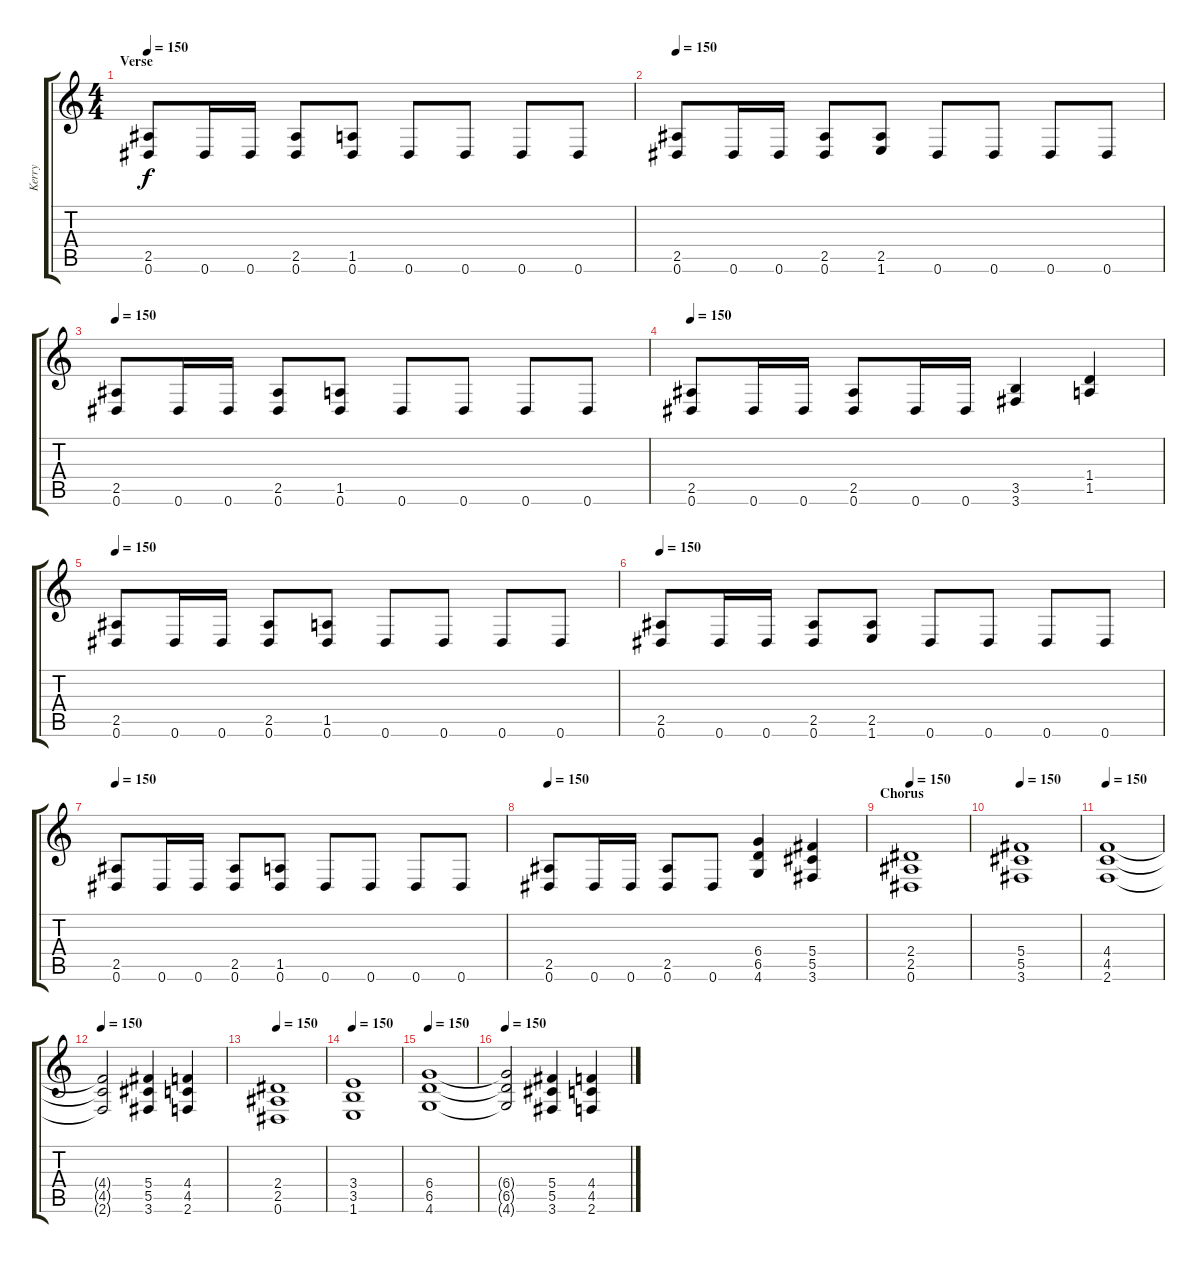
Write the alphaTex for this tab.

\track ("Kerry" "Kerry") {instrument distortionguitar}
\staff {score tabs}
\tuning (Eb4 Bb3 Gb3 Db3 Ab2 Eb2) {hide}
\ts (4 4)
\section ("" "Verse")
\tempo 150
\clef g2
\ks c
(2.5 0.6).8{dy f} 0.6.16 0.6.16 (2.5 0.6).8 (1.5 0.6).8 0.6.8 0.6.8 0.6.8 0.6.8 |
\tempo 150
(2.5 0.6).8 0.6.16 0.6.16 (2.5 0.6).8 (2.5 1.6).8 0.6.8 0.6.8 0.6.8 0.6.8 |
\tempo 150
(2.5 0.6).8 0.6.16 0.6.16 (2.5 0.6).8 (1.5 0.6).8 0.6.8 0.6.8 0.6.8 0.6.8 |
\tempo 150
(2.5 0.6).8 0.6.16 0.6.16 (2.5 0.6).8 0.6.16 0.6.16 (3.5 3.6).4 (1.4 1.5).4 |
\tempo 150
(2.5 0.6).8 0.6.16 0.6.16 (2.5 0.6).8 (1.5 0.6).8 0.6.8 0.6.8 0.6.8 0.6.8 |
\tempo 150
(2.5 0.6).8 0.6.16 0.6.16 (2.5 0.6).8 (2.5 1.6).8 0.6.8 0.6.8 0.6.8 0.6.8 |
\tempo 150
(2.5 0.6).8 0.6.16 0.6.16 (2.5 0.6).8 (1.5 0.6).8 0.6.8 0.6.8 0.6.8 0.6.8 |
\tempo 150
(2.5 0.6).8 0.6.16 0.6.16 (2.5 0.6).8 0.6.8 (6.4 6.5 4.6).4 (5.4 5.5 3.6).4 |
\section ("" "Chorus")
\tempo 150
(2.4 2.5 0.6).1 |
\tempo 150
(5.4 5.5 3.6).1 |
\tempo 150
(4.4 4.5 2.6).1 |
\tempo 150
(4.4{t} 4.5{t} 2.6{t}).2 (5.4 5.5 3.6).4 (4.4 4.5 2.6).4 |
\tempo 150
(2.4 2.5 0.6).1 |
\tempo 150
(3.4 3.5 1.6).1 |
\tempo 150
(6.4 6.5 4.6).1 |
\tempo 150
(6.4{t} 6.5{t} 4.6{t}).2 (5.4 5.5 3.6).4 (4.4 4.5 2.6).4
